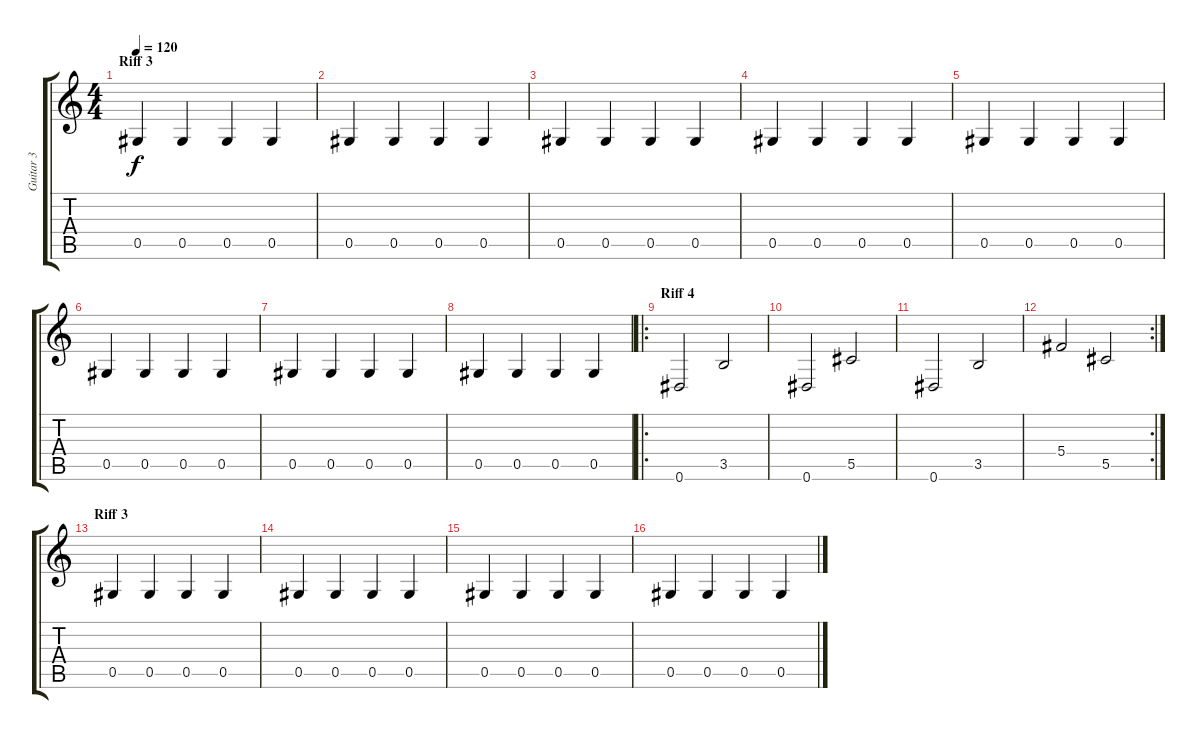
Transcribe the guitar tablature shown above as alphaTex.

\track ("Guitar 3" "Guitar 3") {instrument acousticguitarsteel}
\staff {score tabs}
\tuning (Eb4 Bb3 Gb3 Db3 Ab2 Eb2) {hide}
\ts (4 4)
\section ("" "Riff 3")
\tempo 120
\clef g2
\ks c
0.5.4{dy f} 0.5.4 0.5.4 0.5.4 |
0.5.4 0.5.4 0.5.4 0.5.4 |
0.5.4 0.5.4 0.5.4 0.5.4 |
0.5.4 0.5.4 0.5.4 0.5.4 |
0.5.4 0.5.4 0.5.4 0.5.4 |
0.5.4 0.5.4 0.5.4 0.5.4 |
0.5.4 0.5.4 0.5.4 0.5.4 |
0.5.4 0.5.4 0.5.4 0.5.4 |
\ro
\section ("" "Riff 4")
0.6.2 3.5.2 |
0.6.2 5.5.2 |
0.6.2 3.5.2 |
\rc 2
5.4.2 5.5.2 |
\section ("" "Riff 3")
0.5.4 0.5.4 0.5.4 0.5.4 |
0.5.4 0.5.4 0.5.4 0.5.4 |
0.5.4 0.5.4 0.5.4 0.5.4 |
0.5.4 0.5.4 0.5.4 0.5.4
